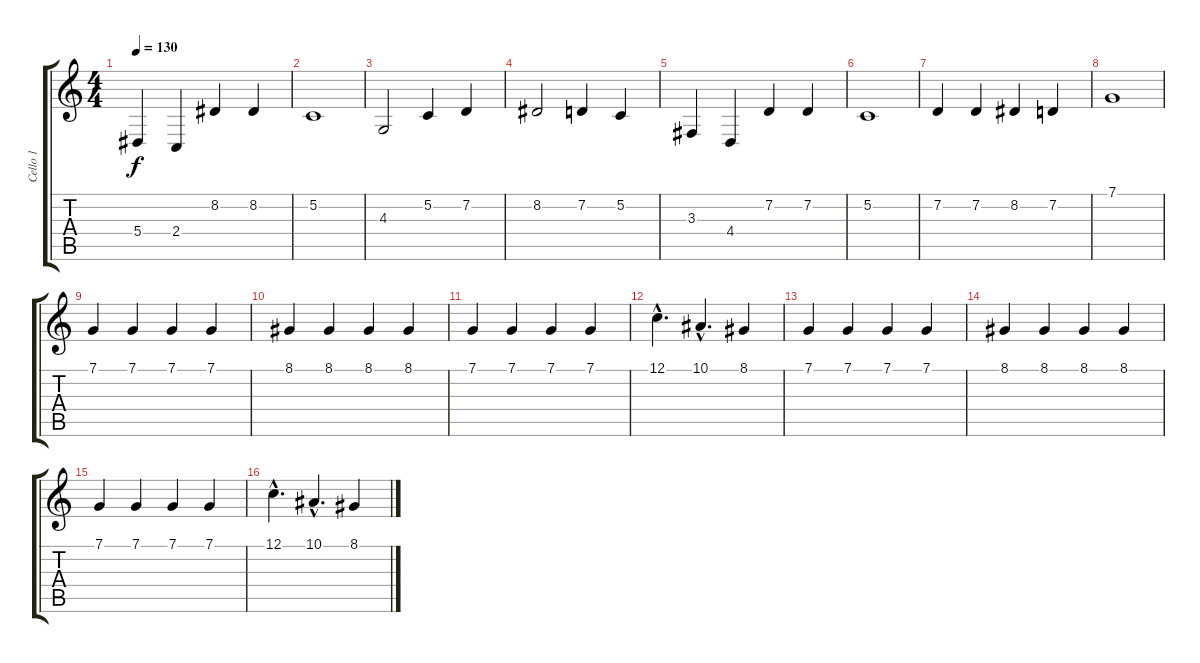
\track ("Cello 1" "Cello 1") {instrument cello}
\staff {score tabs}
\tuning (C4 G3 Eb3 Bb2 F2 C2) {hide}
\ts (4 4)
\tempo 130
\clef g2
\ks c
5.4.4{dy f} 2.4.4 8.2.4 8.2.4 |
5.2.1 |
4.3.2 5.2.4 7.2.4 |
8.2.2 7.2.4 5.2.4 |
3.3.4 4.4.4 7.2.4 7.2.4 |
5.2.1 |
7.2.4 7.2.4 8.2.4 7.2.4 |
7.1.1 |
7.1.4 7.1.4 7.1.4 7.1.4 |
8.1.4 8.1.4 8.1.4 8.1.4 |
7.1.4 7.1.4 7.1.4 7.1.4 |
12.1{hac}.4{d} 10.1{hac}.4{d} 8.1.4 |
7.1.4 7.1.4 7.1.4 7.1.4 |
8.1.4 8.1.4 8.1.4 8.1.4 |
7.1.4 7.1.4 7.1.4 7.1.4 |
12.1{hac}.4{d} 10.1{hac}.4{d} 8.1.4
